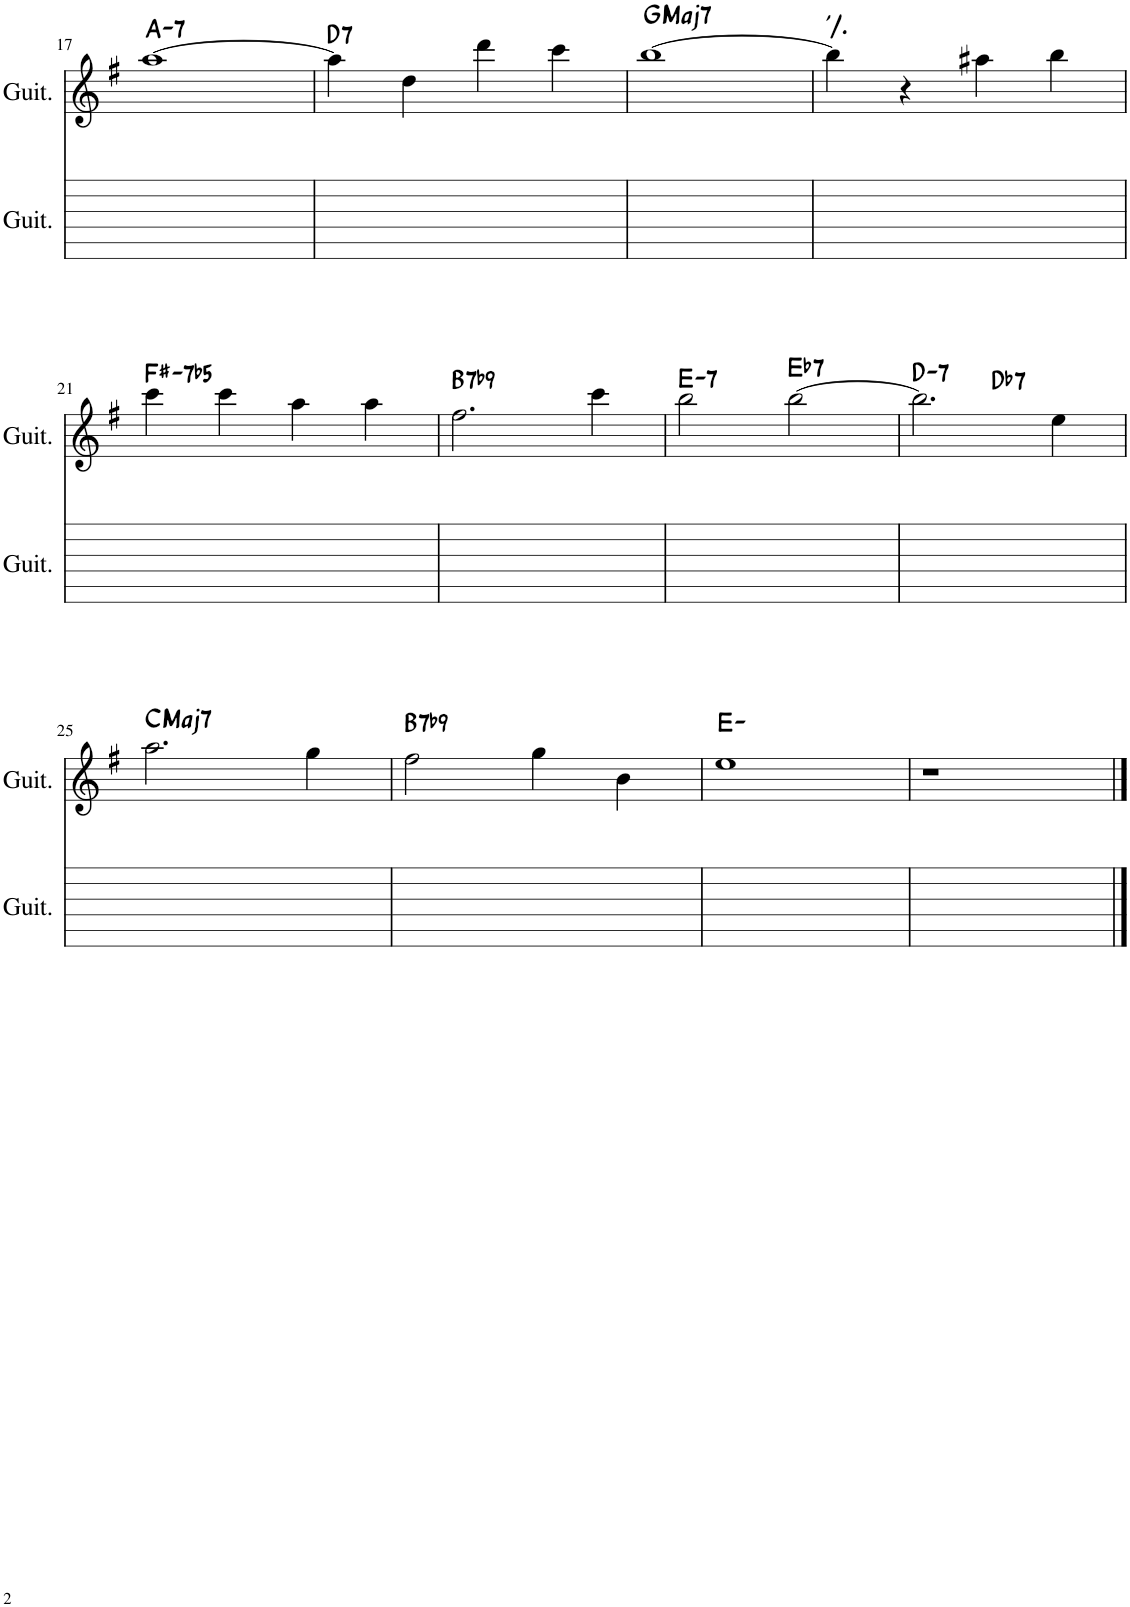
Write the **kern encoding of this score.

**kern	**kern	**harte
*part2	*part1	*part1
*staff2	*staff1	*
*I"Classical Guitar	*I"Classical Guitar	*
*I'Guit.	*I'Guit.	*
!!LO:PB:g=z
*	*clefG2	*
*k[f#]	*k[f#]	*
*M4/4	*M4/4	*
=17	=17	=17
!	!	!LO:H:kt=7
1r	[1aa	A:min7
=18	=18	=18
!	!	!LO:H:kt=7
1r	4aa\]	D:7
.	4dd\	.
.	4ddd\	.
.	4ccc\	.
=19	=19	=19
!	!	!LO:H:kt=Maj7
1r	[1bb	G:maj7
=20	=20	=20
!	!	!LO:H:kt='/.
1r	4bb\]	N
.	4r	.
.	4aa#X\	.
.	4bb\	.
!!LO:LB:g=z
=21	=21	=21
!	!	!LO:H:kt=-7b5
1r	4ccc\	F#:hdim7
.	4ccc\	.
.	4aa\	.
.	4aa\	.
=22	=22	=22
!	!	!LO:H:kt=7
1r	2.ff#\	B:7(b9)
.	4ccc\	.
=23	=23	=23
!	!	!LO:H:kt=7
1r	2bb\	E:min7
!	!	!LO:H:kt=7
.	[2bb\	Eb:7
=24	=24	=24
!	!	!LO:H:kt=7
1r	2.bb\]	D:min7
!	!	!LO:H:kt=7
.	4ee\	Db:7
!!LO:LB:g=z
=25	=25	=25
!	!	!LO:H:kt=Maj7
1r	2.aa\	C:maj7
.	4gg\	.
=26	=26	=26
!	!	!LO:H:kt=7
1r	2ff#\	B:7(b9)
.	4gg\	.
.	4b\	.
=27	=27	=27
1r	1ee	E:min
=28	=28	=28
1r	1r	.
==	==	==
*-	*-	*-
